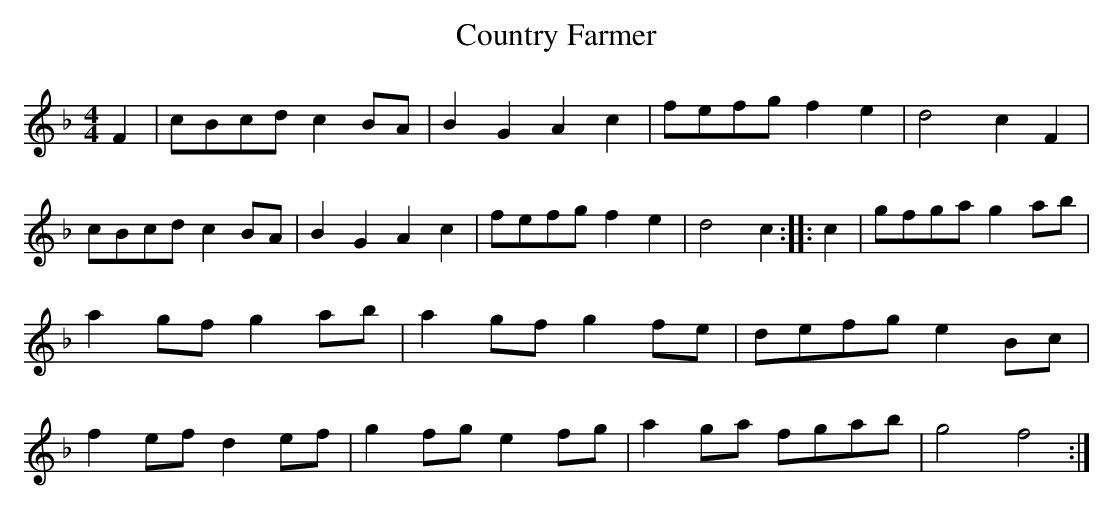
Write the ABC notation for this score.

X:1
T:Country Farmer
M:4/4
L:1/8
K:F
F2|cBcd c2 BA|B2 G2 A2 c2|fefg f2 e2|d4 c2 F2|cBcd c2 BA|B2 G2 A2 c2|\
fefg f2 e2|d4 c2::c2|gfga g2 ab|a2 gf g2 ab|a2 gf g2 fe|defg e2 Bc|\
f2 ef d2 ef|g2 fg e2 fg|a2 ga fgab|g4 f4:|
